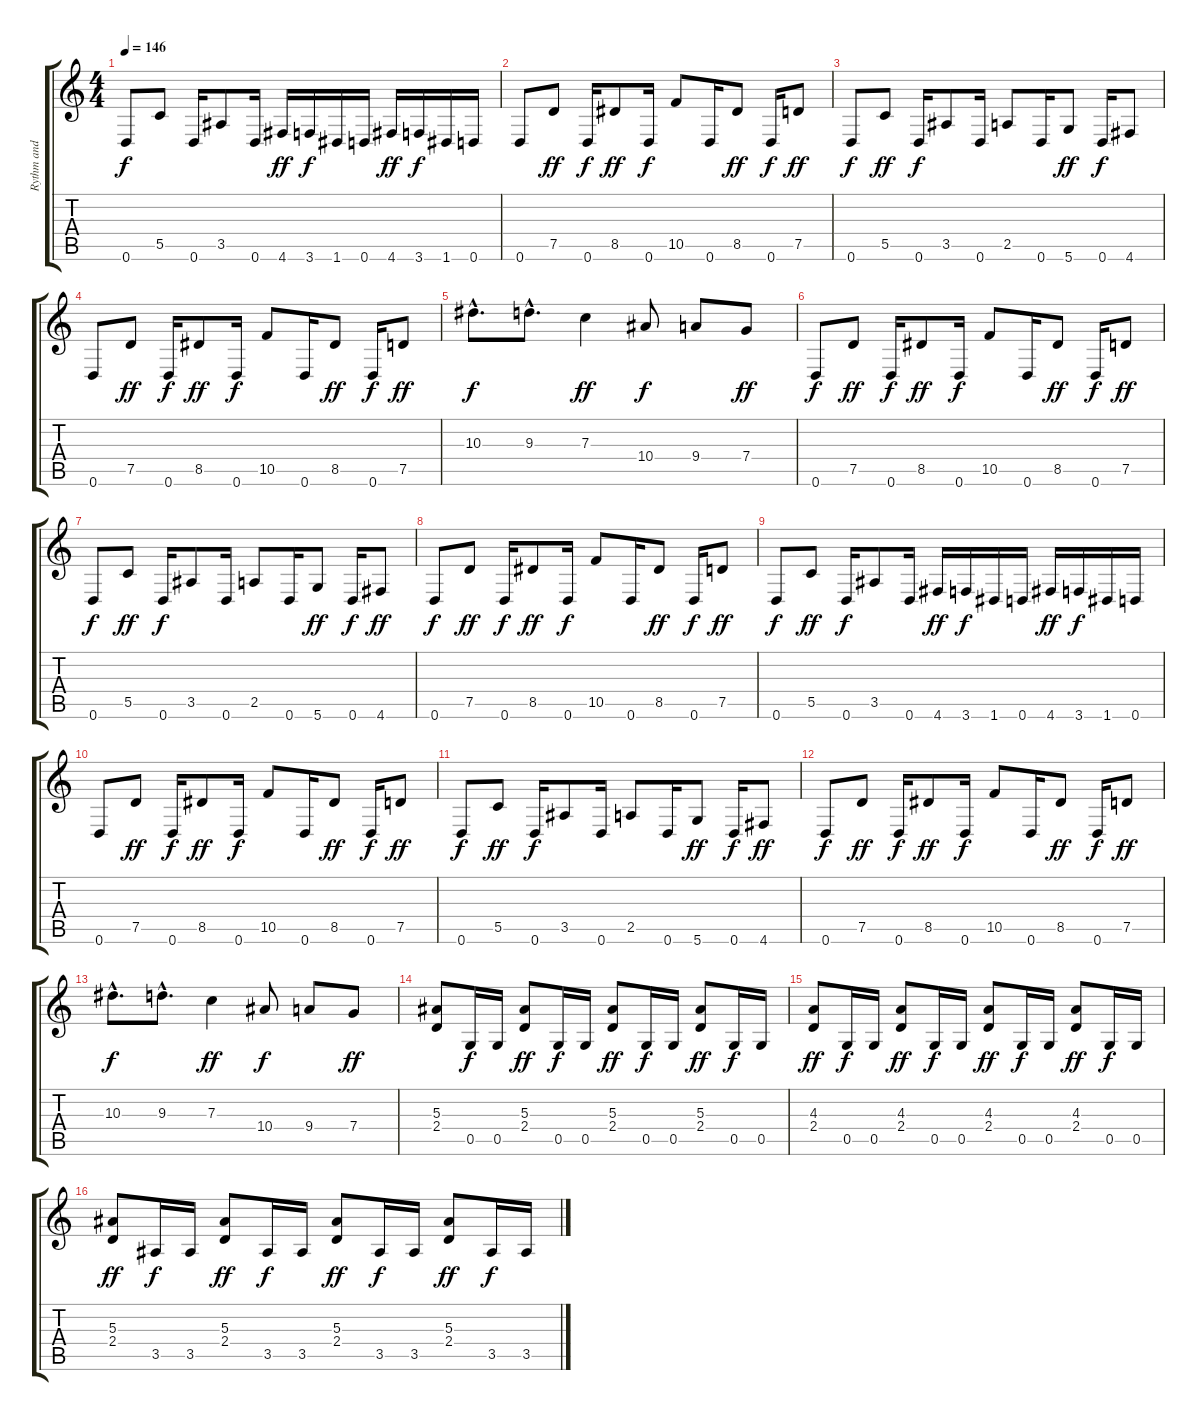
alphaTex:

\track ("Rythm and Lead Guitar" "Rythm and ") {instrument distortionguitar}
\staff {score tabs}
\tuning (D4 A3 F3 C3 G2 D2) {hide}
\ts (4 4)
\tempo 146
\clef g2
\ks c
0.6.8{dy f} 5.5.8 0.6.16 3.5.8 0.6.16 4.6.16{dy ff} 3.6.16{dy f} 1.6.16 0.6.16 4.6.16{dy ff} 3.6.16{dy f} 1.6.16 0.6.16 |
0.6.8 7.5.8{dy ff} 0.6.16{dy f} 8.5.8{dy ff} 0.6.16{dy f} 10.5.8 0.6.16 8.5.8{dy ff} 0.6.16{dy f} 7.5.8{dy ff} |
0.6.8{dy f} 5.5.8{dy ff} 0.6.16{dy f} 3.5.8 0.6.16 2.5.8 0.6.16 5.6.8{dy ff} 0.6.16{dy f} 4.6.8 |
0.6.8 7.5.8{dy ff} 0.6.16{dy f} 8.5.8{dy ff} 0.6.16{dy f} 10.5.8 0.6.16 8.5.8{dy ff} 0.6.16{dy f} 7.5.8{dy ff} |
10.3{hac}.8{d dy f} 9.3{hac}.8{d} 7.3.4{dy ff} 10.4.8{dy f} 9.4.8 7.4.8{dy ff} |
0.6.8{dy f} 7.5.8{dy ff} 0.6.16{dy f} 8.5.8{dy ff} 0.6.16{dy f} 10.5.8 0.6.16 8.5.8{dy ff} 0.6.16{dy f} 7.5.8{dy ff} |
0.6.8{dy f} 5.5.8{dy ff} 0.6.16{dy f} 3.5.8 0.6.16 2.5.8 0.6.16 5.6.8{dy ff} 0.6.16{dy f} 4.6.8{dy ff} |
0.6.8{dy f} 7.5.8{dy ff} 0.6.16{dy f} 8.5.8{dy ff} 0.6.16{dy f} 10.5.8 0.6.16 8.5.8{dy ff} 0.6.16{dy f} 7.5.8{dy ff} |
0.6.8{dy f} 5.5.8{dy ff} 0.6.16{dy f} 3.5.8 0.6.16 4.6.16{dy ff} 3.6.16{dy f} 1.6.16 0.6.16 4.6.16{dy ff} 3.6.16{dy f} 1.6.16 0.6.16 |
0.6.8 7.5.8{dy ff} 0.6.16{dy f} 8.5.8{dy ff} 0.6.16{dy f} 10.5.8 0.6.16 8.5.8{dy ff} 0.6.16{dy f} 7.5.8{dy ff} |
0.6.8{dy f} 5.5.8{dy ff} 0.6.16{dy f} 3.5.8 0.6.16 2.5.8 0.6.16 5.6.8{dy ff} 0.6.16{dy f} 4.6.8{dy ff} |
0.6.8{dy f} 7.5.8{dy ff} 0.6.16{dy f} 8.5.8{dy ff} 0.6.16{dy f} 10.5.8 0.6.16 8.5.8{dy ff} 0.6.16{dy f} 7.5.8{dy ff} |
10.3{hac}.8{d dy f} 9.3{hac}.8{d} 7.3.4{dy ff} 10.4.8{dy f} 9.4.8 7.4.8{dy ff} |
(5.3 2.4).8 0.5.16{dy f} 0.5.16 (5.3 2.4).8{dy ff} 0.5.16{dy f} 0.5.16 (5.3 2.4).8{dy ff} 0.5.16{dy f} 0.5.16 (5.3 2.4).8{dy ff} 0.5.16{dy f} 0.5.16 |
(4.3 2.4).8{dy ff} 0.5.16{dy f} 0.5.16 (4.3 2.4).8{dy ff} 0.5.16{dy f} 0.5.16 (4.3 2.4).8{dy ff} 0.5.16{dy f} 0.5.16 (4.3 2.4).8{dy ff} 0.5.16{dy f} 0.5.16 |
(5.3 2.4).8{dy ff} 3.5.16{dy f} 3.5.16 (5.3 2.4).8{dy ff} 3.5.16{dy f} 3.5.16 (5.3 2.4).8{dy ff} 3.5.16{dy f} 3.5.16 (5.3 2.4).8{dy ff} 3.5.16{dy f} 3.5.16
